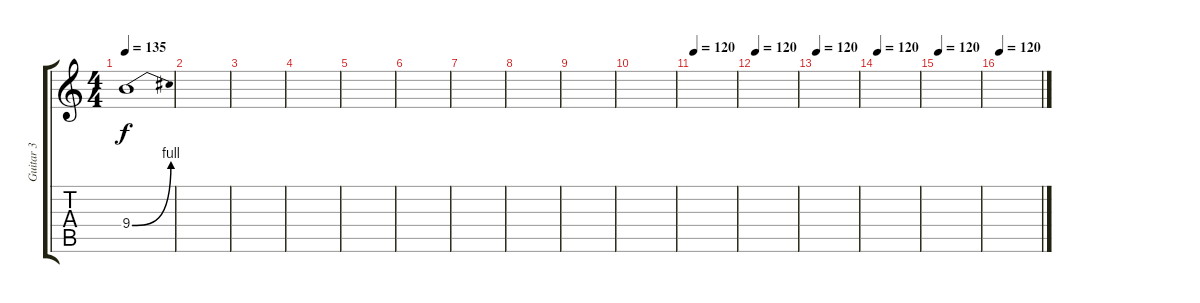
\track ("Guitar 3" "Guitar 3") {instrument distortionguitar}
\staff {score tabs}
\tuning (E4 B3 G3 D3 A2 D2) {hide}
\ts (4 4)
\tempo 135
\clef g2
\ks c
9.4{be (bend 0 0 60 4)}.1{dy f} |
|
|
|
|
|
|
|
|
|
\tempo 120
|
\tempo 120
|
\tempo 120
|
\tempo 120
|
\tempo 120
|
\tempo 120
